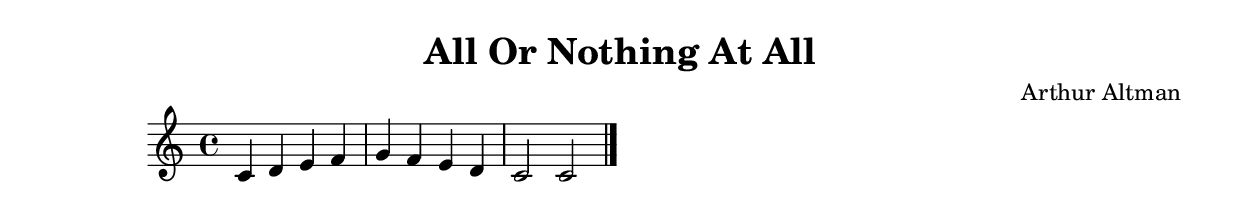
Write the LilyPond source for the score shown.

\version "2.24.4"

\header {
  title = "All Or Nothing At All"
  composer = "Arthur Altman"
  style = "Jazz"
}

\score {
  \new Staff {
    \clef treble
    \time 4/4
    \key c \major
    
    % Simple chord progression placeholder
    c'4 d' e' f' |
    g' f' e' d' |
    c'2 c'2 |
    \bar "|."
  }
  \layout {}
  \midi {
    \tempo 4 = 120
  }
}